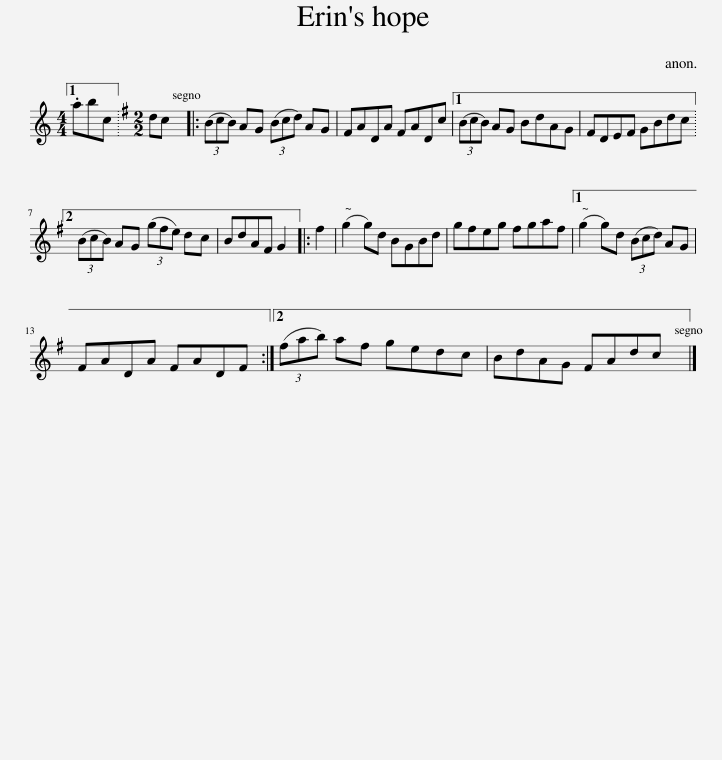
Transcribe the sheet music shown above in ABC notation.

X:1
L:1/8
M:4/4
I:linebreak $
K:C
V:1 treble
V:1
 .abc ||[K:G][M:2/2] dc |: (3(BcB) AG (3(Bcd) AG | FADA FADc |1 (3(BcB) AG BdAG | %5
 FDEF GBdc ||2$ (3(BcB) AG (3(gfe) dc | BdAF G2 |: f2 | (g2 g)d BGBd | %10
 gfeg fgaf |1 (g2 g)d (3(Bcd) AG |$ FADA FADF :|2 (3(fab) af gedc | BdAG FAdc |] %15
